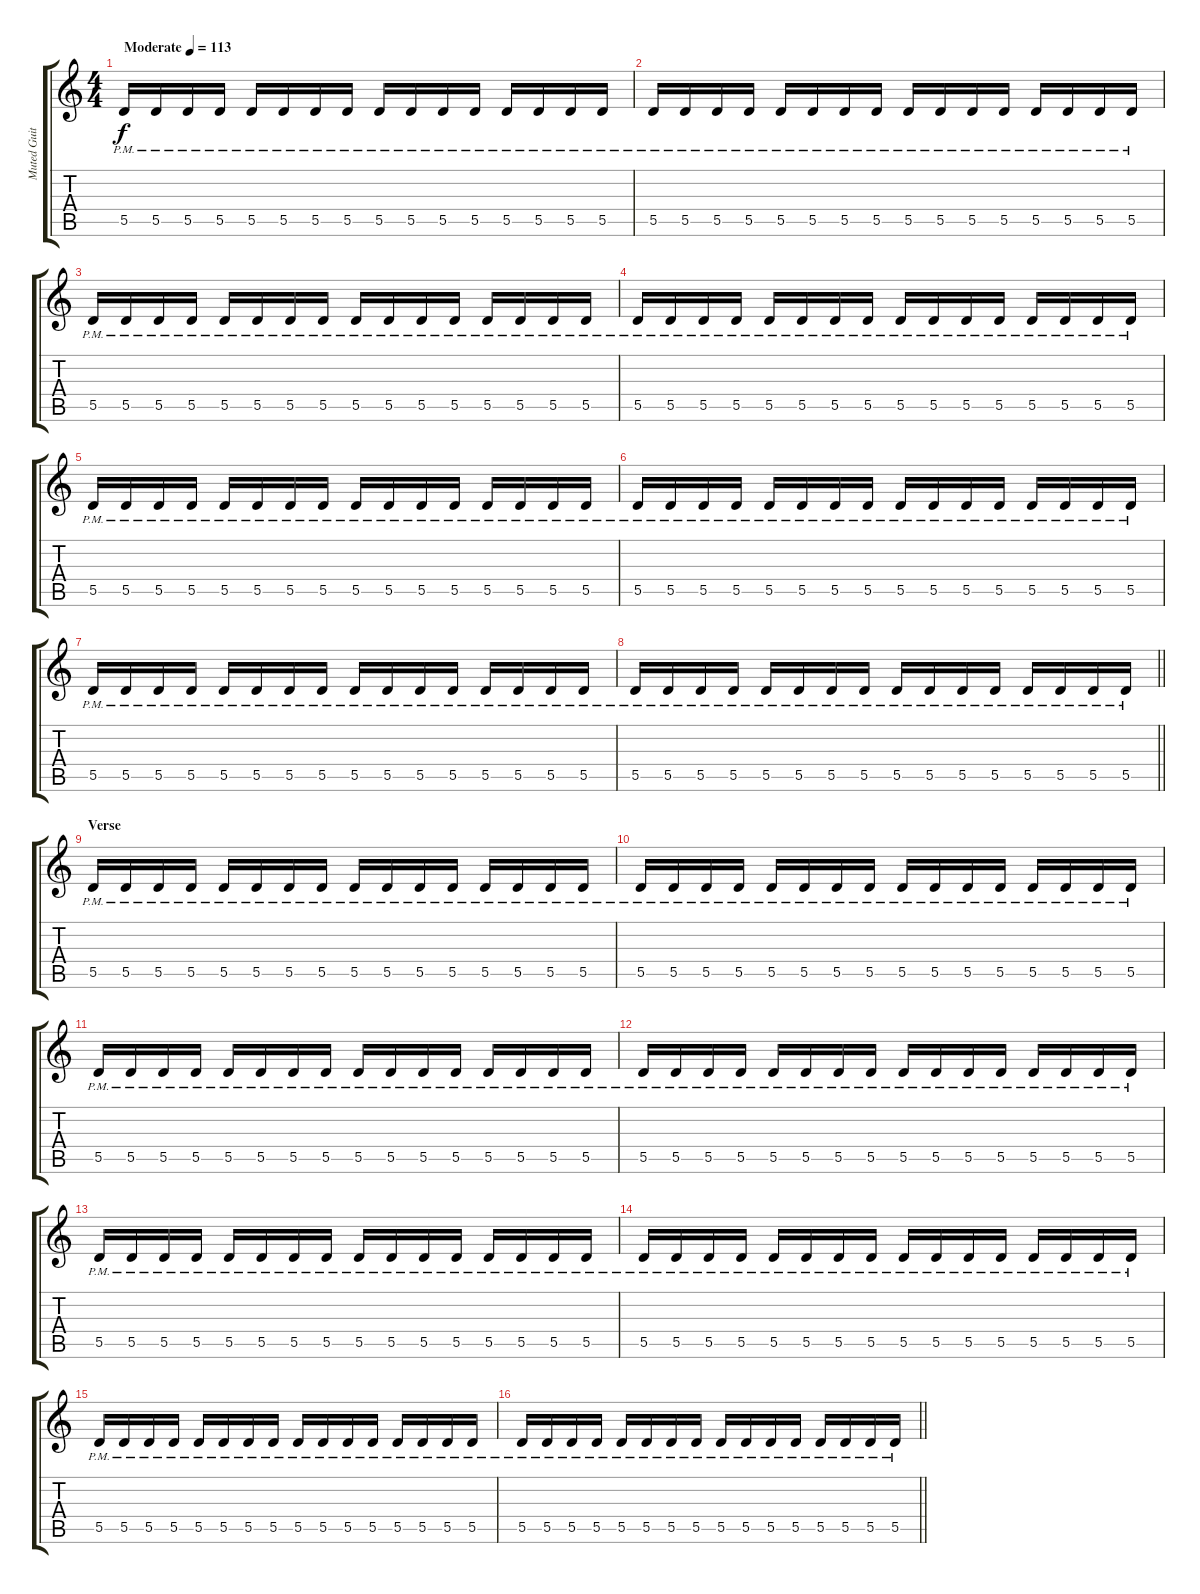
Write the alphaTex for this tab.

\track ("Muted Guitar" "Muted Guit") {instrument electricguitarmuted}
\staff {score tabs}
\tuning (E4 B3 G3 D3 A2 E2) {hide}
\ts (4 4)
\tempo (113 "Moderate")
\clef g2
\ks c
5.5{pm}.16{dy f instrument electricguitarmuted} 5.5{pm}.16 5.5{pm}.16 5.5{pm}.16 5.5{pm}.16 5.5{pm}.16 5.5{pm}.16 5.5{pm}.16 5.5{pm}.16 5.5{pm}.16 5.5{pm}.16 5.5{pm}.16 5.5{pm}.16 5.5{pm}.16 5.5{pm}.16 5.5{pm}.16 |
5.5{pm}.16 5.5{pm}.16 5.5{pm}.16 5.5{pm}.16 5.5{pm}.16 5.5{pm}.16 5.5{pm}.16 5.5{pm}.16 5.5{pm}.16 5.5{pm}.16 5.5{pm}.16 5.5{pm}.16 5.5{pm}.16 5.5{pm}.16 5.5{pm}.16 5.5{pm}.16 |
5.5{pm}.16 5.5{pm}.16 5.5{pm}.16 5.5{pm}.16 5.5{pm}.16 5.5{pm}.16 5.5{pm}.16 5.5{pm}.16 5.5{pm}.16 5.5{pm}.16 5.5{pm}.16 5.5{pm}.16 5.5{pm}.16 5.5{pm}.16 5.5{pm}.16 5.5{pm}.16 |
5.5{pm}.16 5.5{pm}.16 5.5{pm}.16 5.5{pm}.16 5.5{pm}.16 5.5{pm}.16 5.5{pm}.16 5.5{pm}.16 5.5{pm}.16 5.5{pm}.16 5.5{pm}.16 5.5{pm}.16 5.5{pm}.16 5.5{pm}.16 5.5{pm}.16 5.5{pm}.16 |
5.5{pm}.16 5.5{pm}.16 5.5{pm}.16 5.5{pm}.16 5.5{pm}.16 5.5{pm}.16 5.5{pm}.16 5.5{pm}.16 5.5{pm}.16 5.5{pm}.16 5.5{pm}.16 5.5{pm}.16 5.5{pm}.16 5.5{pm}.16 5.5{pm}.16 5.5{pm}.16 |
5.5{pm}.16 5.5{pm}.16 5.5{pm}.16 5.5{pm}.16 5.5{pm}.16 5.5{pm}.16 5.5{pm}.16 5.5{pm}.16 5.5{pm}.16 5.5{pm}.16 5.5{pm}.16 5.5{pm}.16 5.5{pm}.16 5.5{pm}.16 5.5{pm}.16 5.5{pm}.16 |
5.5{pm}.16 5.5{pm}.16 5.5{pm}.16 5.5{pm}.16 5.5{pm}.16 5.5{pm}.16 5.5{pm}.16 5.5{pm}.16 5.5{pm}.16 5.5{pm}.16 5.5{pm}.16 5.5{pm}.16 5.5{pm}.16 5.5{pm}.16 5.5{pm}.16 5.5{pm}.16 |
\barLineRight lightlight
5.5{pm}.16 5.5{pm}.16 5.5{pm}.16 5.5{pm}.16 5.5{pm}.16 5.5{pm}.16 5.5{pm}.16 5.5{pm}.16 5.5{pm}.16 5.5{pm}.16 5.5{pm}.16 5.5{pm}.16 5.5{pm}.16 5.5{pm}.16 5.5{pm}.16 5.5{pm}.16 |
\section ("" "Verse")
5.5{pm}.16 5.5{pm}.16 5.5{pm}.16 5.5{pm}.16 5.5{pm}.16 5.5{pm}.16 5.5{pm}.16 5.5{pm}.16 5.5{pm}.16 5.5{pm}.16 5.5{pm}.16 5.5{pm}.16 5.5{pm}.16 5.5{pm}.16 5.5{pm}.16 5.5{pm}.16 |
5.5{pm}.16 5.5{pm}.16 5.5{pm}.16 5.5{pm}.16 5.5{pm}.16 5.5{pm}.16 5.5{pm}.16 5.5{pm}.16 5.5{pm}.16 5.5{pm}.16 5.5{pm}.16 5.5{pm}.16 5.5{pm}.16 5.5{pm}.16 5.5{pm}.16 5.5{pm}.16 |
5.5{pm}.16 5.5{pm}.16 5.5{pm}.16 5.5{pm}.16 5.5{pm}.16 5.5{pm}.16 5.5{pm}.16 5.5{pm}.16 5.5{pm}.16 5.5{pm}.16 5.5{pm}.16 5.5{pm}.16 5.5{pm}.16 5.5{pm}.16 5.5{pm}.16 5.5{pm}.16 |
5.5{pm}.16 5.5{pm}.16 5.5{pm}.16 5.5{pm}.16 5.5{pm}.16 5.5{pm}.16 5.5{pm}.16 5.5{pm}.16 5.5{pm}.16 5.5{pm}.16 5.5{pm}.16 5.5{pm}.16 5.5{pm}.16 5.5{pm}.16 5.5{pm}.16 5.5{pm}.16 |
5.5{pm}.16 5.5{pm}.16 5.5{pm}.16 5.5{pm}.16 5.5{pm}.16 5.5{pm}.16 5.5{pm}.16 5.5{pm}.16 5.5{pm}.16 5.5{pm}.16 5.5{pm}.16 5.5{pm}.16 5.5{pm}.16 5.5{pm}.16 5.5{pm}.16 5.5{pm}.16 |
5.5{pm}.16 5.5{pm}.16 5.5{pm}.16 5.5{pm}.16 5.5{pm}.16 5.5{pm}.16 5.5{pm}.16 5.5{pm}.16 5.5{pm}.16 5.5{pm}.16 5.5{pm}.16 5.5{pm}.16 5.5{pm}.16 5.5{pm}.16 5.5{pm}.16 5.5{pm}.16 |
5.5{pm}.16 5.5{pm}.16 5.5{pm}.16 5.5{pm}.16 5.5{pm}.16 5.5{pm}.16 5.5{pm}.16 5.5{pm}.16 5.5{pm}.16 5.5{pm}.16 5.5{pm}.16 5.5{pm}.16 5.5{pm}.16 5.5{pm}.16 5.5{pm}.16 5.5{pm}.16 |
\barLineRight lightlight
5.5{pm}.16 5.5{pm}.16 5.5{pm}.16 5.5{pm}.16 5.5{pm}.16 5.5{pm}.16 5.5{pm}.16 5.5{pm}.16 5.5{pm}.16 5.5{pm}.16 5.5{pm}.16 5.5{pm}.16 5.5{pm}.16 5.5{pm}.16 5.5{pm}.16 5.5{pm}.16
